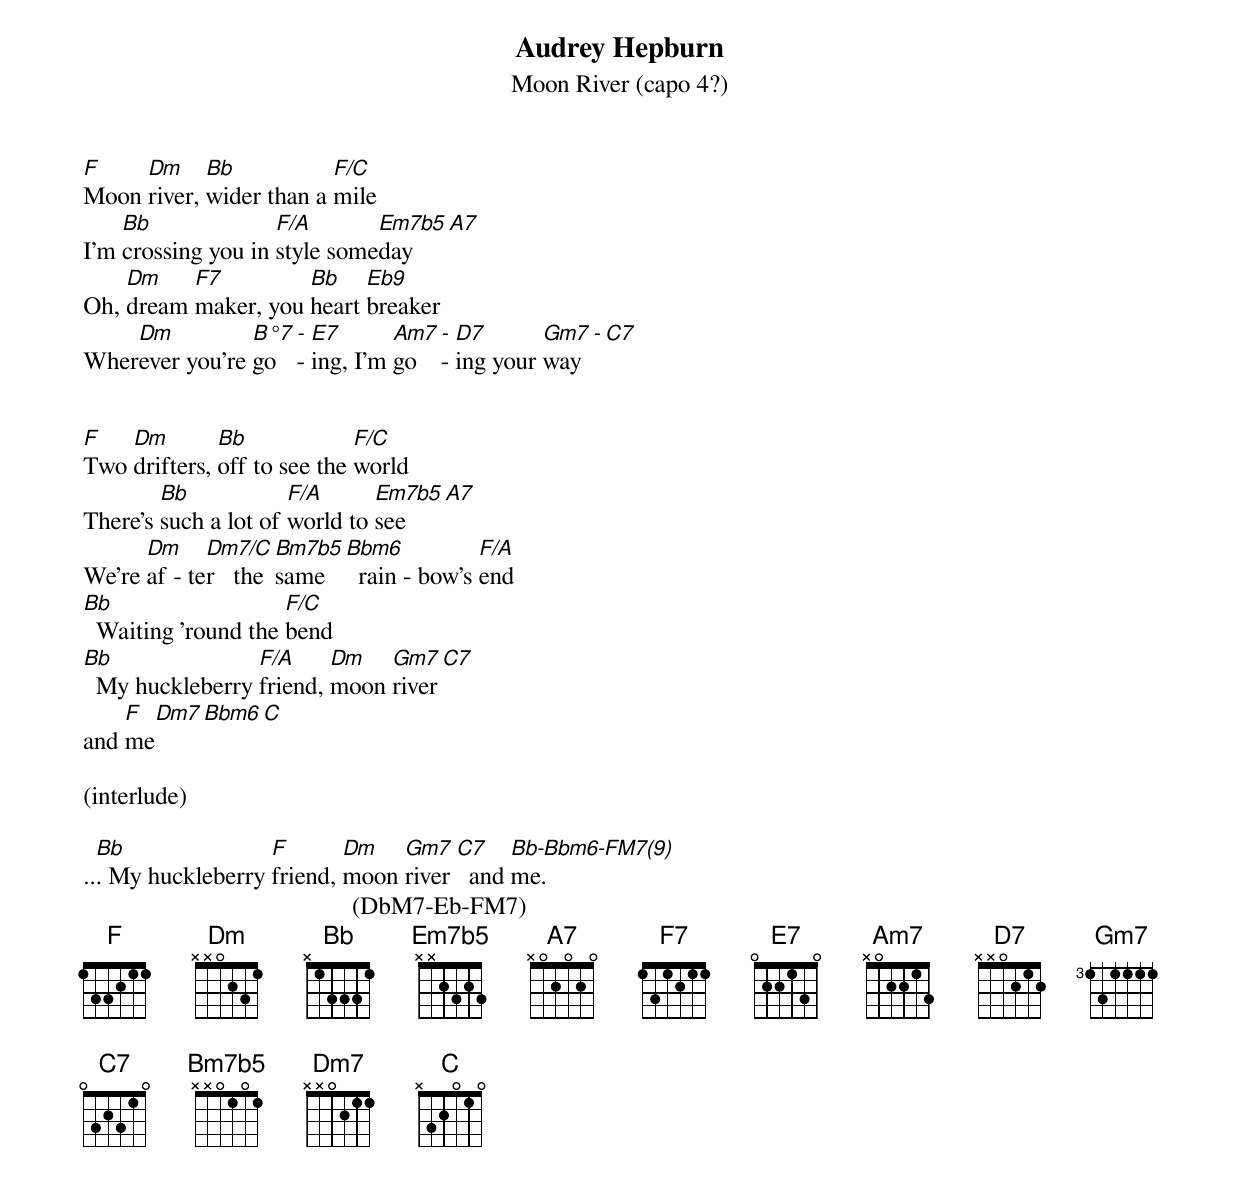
Audrey Hepburn
Moon River (capo 4?)

F    Dm     Bb           F/C
Moon river, wider than a mile
    Bb              F/A       Em7b5  A7
I'm crossing you in style someday
    Dm    F7         Bb    Eb9
Oh, dream maker, you heart breaker
    Dm          B°7 - E7       Am7 - D7       Gm7 - C7
Wherever you're go  - ing, I'm go  - ing your way


F   Dm        Bb             F/C
Two drifters, off to see the world
        Bb            F/A      Em7b5   A7
There's such a lot of world to see
      Dm     Dm7/C   Bm7b5  Bbm6           F/A
We're af - ter   the same     rain - bow's end
Bb                   F/C
  Waiting 'round the bend
Bb               F/A     Dm   Gm7   C7
  My huckleberry friend, moon river
    F    Dm7   Bbm6   C
and me

(interlude)

  Bb               F       Dm   Gm7   C7    Bb-Bbm6-FM7(9)
... My huckleberry friend, moon river   and me.
                                           (DbM7-Eb-FM7)
